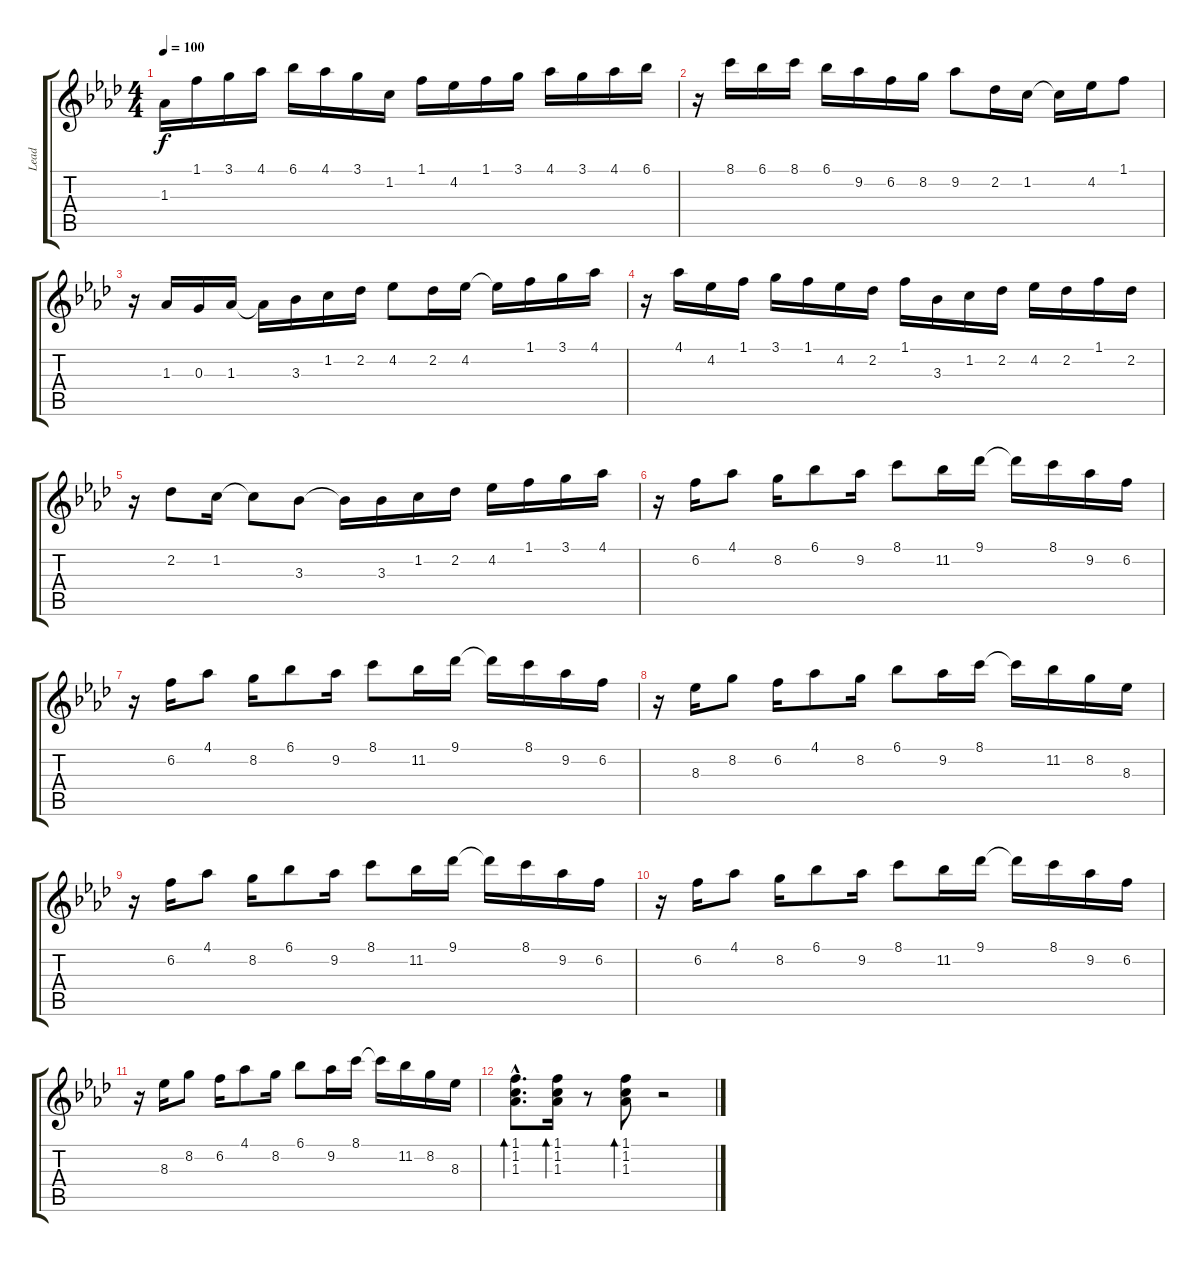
\track ("Lead" "Lead") {instrument overdrivenguitar}
\staff {score tabs}
\tuning (E4 B3 G3 D3 A2 E2) {hide}
\ts (4 4)
\tempo 100
\clef g2
\ks ab
1.3.16{dy f} 1.1.16 3.1.16 4.1.16 6.1.16 4.1.16 3.1.16 1.2.16 1.1.16 4.2.16 1.1.16 3.1.16 4.1.16 3.1.16 4.1.16 6.1.16 |
r.16 8.1.16 6.1.16 8.1.16 6.1.16 9.2.16 6.2.16 8.2.16 9.2.8 2.2.16 1.2.16 1.2{t}.16 4.2.16 1.1.8 |
r.16 1.3.16 0.3.16 1.3.16 1.3{t}.16 3.3.16 1.2.16 2.2.16 4.2.8 2.2.16 4.2.16 4.2{t}.16 1.1.16 3.1.16 4.1.16 |
r.16 4.1.16 4.2.16 1.1.16 3.1.16 1.1.16 4.2.16 2.2.16 1.1.16 3.3.16 1.2.16 2.2.16 4.2.16 2.2.16 1.1.16 2.2.16 |
r.16 2.2.8 1.2.16 1.2{t}.8 3.3.8 3.3{t}.16 3.3.16 1.2.16 2.2.16 4.2.16 1.1.16 3.1.16 4.1.16 |
r.16 6.2.16 4.1.8 8.2.16 6.1.8 9.2.16 8.1.8 11.2.16 9.1.16 9.1{t}.16 8.1.16 9.2.16 6.2.16 |
r.16 6.2.16 4.1.8 8.2.16 6.1.8 9.2.16 8.1.8 11.2.16 9.1.16 9.1{t}.16 8.1.16 9.2.16 6.2.16 |
r.16 8.3.16 8.2.8 6.2.16 4.1.8 8.2.16 6.1.8 9.2.16 8.1.16 8.1{t}.16 11.2.16 8.2.16 8.3.16 |
r.16 6.2.16 4.1.8 8.2.16 6.1.8 9.2.16 8.1.8 11.2.16 9.1.16 9.1{t}.16 8.1.16 9.2.16 6.2.16 |
r.16 6.2.16 4.1.8 8.2.16 6.1.8 9.2.16 8.1.8 11.2.16 9.1.16 9.1{t}.16 8.1.16 9.2.16 6.2.16 |
r.16 8.3.16 8.2.8 6.2.16 4.1.8 8.2.16 6.1.8 9.2.16 8.1.16 8.1{t}.16 11.2.16 8.2.16 8.3.16 |
(1.1{hac} 1.2{hac} 1.3{hac}).8{d bd 30} (1.1 1.2 1.3).16{bd 30} r.8 (1.1 1.2 1.3).8{bd 30} r.2
